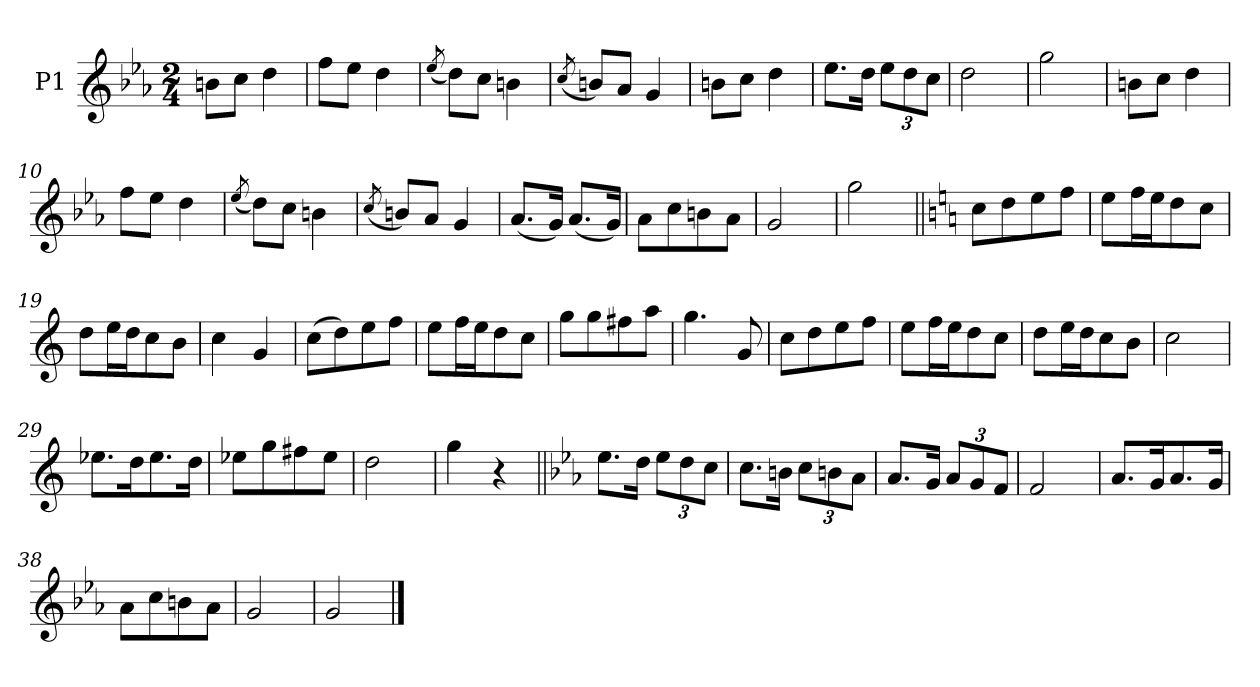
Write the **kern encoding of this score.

**kern
*part1
*staff1
*I"P1
*clefG2
*k[b-e-a-]
*M2/4
=1
8bnL
8ccJ
4dd
=2
8ffL
8ee-J
4dd
=3
(8qee-/
8ddL)
8ccJ
4bn
=4
(8qcc/
8bnL)
8a-J
4g
=5
8bnL
8ccJ
4dd
=6
8.ee-L
16ddJk
12ee-L
12dd
12ccJ
=7
2dd
=8
2gg
=9
8bnL
8ccJ
4dd
=10
8ffL
8ee-J
4dd
=11
(8qee-/
8ddL)
8ccJ
4bn
=12
(8qcc/
8bnL)
8a-J
4g
=13
(8.a-L
16gJk)
(8.a-L
16gJk)
=14
8a-L
8cc
8bn
8a-J
=15
2g
=16
2gg
=17||
*k[]
*C:
8ccL
8dd
8ee
8ffJ
=18
8eeL
16ffL
16eeJ
8dd
8ccJ
=19
8ddL
16eeL
16ddJ
8cc
8bJ
=20
4cc
4g
=21
(8ccL
8dd)
8ee
8ffJ
=22
8eeL
16ffL
16eeJ
8dd
8ccJ
=23
8ggL
8gg
8ff#X
8aaJ
=24
4.gg
8g
=25
8ccL
8dd
8ee
8ffJ
=26
8eeL
16ffL
16eeJ
8dd
8ccJ
=27
8ddL
16eeL
16ddJ
8cc
8bJ
=28
2cc
=29
8.ee-XL
16ddK
8.ee-
16ddJk
=30
8ee-XL
8gg
8ff#X
8ee-J
=31
2dd
=32
4gg
4r
=33||
*k[b-e-a-]
8.ee-L
16ddJk
12ee-L
12dd
12ccJ
=34
8.ccL
16bnJk
12ccL
12bn
12a-J
=35
8.a-L
16gJk
12a-L
12g
12fJ
=36
2f
=37
8.a-L
16gK
8.a-
16gJk
=38
8a-L
8cc
8bn
8a-J
=39
2g
=40
2g
==
*-
